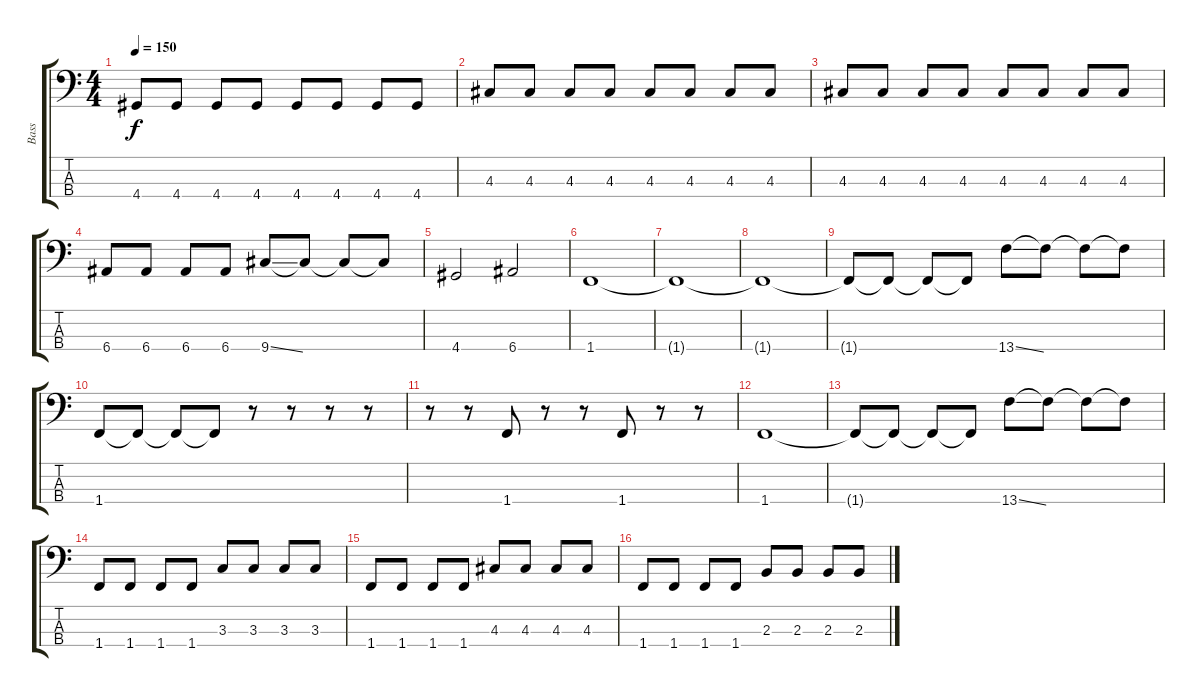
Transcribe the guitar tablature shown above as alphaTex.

\track ("Bass" "Bass") {instrument electricbassfinger}
\staff {score tabs}
\tuning (G2 D2 A1 E1) {hide}
\ts (4 4)
\tempo 150
\clef f4
\ks c
4.4.8{dy f} 4.4.8 4.4.8 4.4.8 4.4.8 4.4.8 4.4.8 4.4.8 |
4.3.8 4.3.8 4.3.8 4.3.8 4.3.8 4.3.8 4.3.8 4.3.8 |
4.3.8 4.3.8 4.3.8 4.3.8 4.3.8 4.3.8 4.3.8 4.3.8 |
6.4.8 6.4.8 6.4.8 6.4.8 9.4{ss}.8 9.4{t}.8 9.4{t}.8 9.4{t}.8 |
4.4.2 6.4.2 |
1.4.1 |
1.4{t}.1 |
1.4{t}.1 |
1.4{t}.8 1.4{t}.8 1.4{t}.8 1.4{t}.8 13.4{ss}.8 13.4{t}.8 13.4{t}.8 13.4{t}.8 |
1.4.8 1.4{t}.8 1.4{t}.8 1.4{t}.8 r.8 r.8 r.8 r.8 |
r.8 r.8 1.4.8 r.8 r.8 1.4.8 r.8 r.8 |
1.4.1 |
1.4{t}.8 1.4{t}.8 1.4{t}.8 1.4{t}.8 13.4{ss}.8 13.4{t}.8 13.4{t}.8 13.4{t}.8 |
1.4.8 1.4.8 1.4.8 1.4.8 3.3.8 3.3.8 3.3.8 3.3.8 |
1.4.8 1.4.8 1.4.8 1.4.8 4.3.8 4.3.8 4.3.8 4.3.8 |
1.4.8 1.4.8 1.4.8 1.4.8 2.3.8 2.3.8 2.3.8 2.3.8
